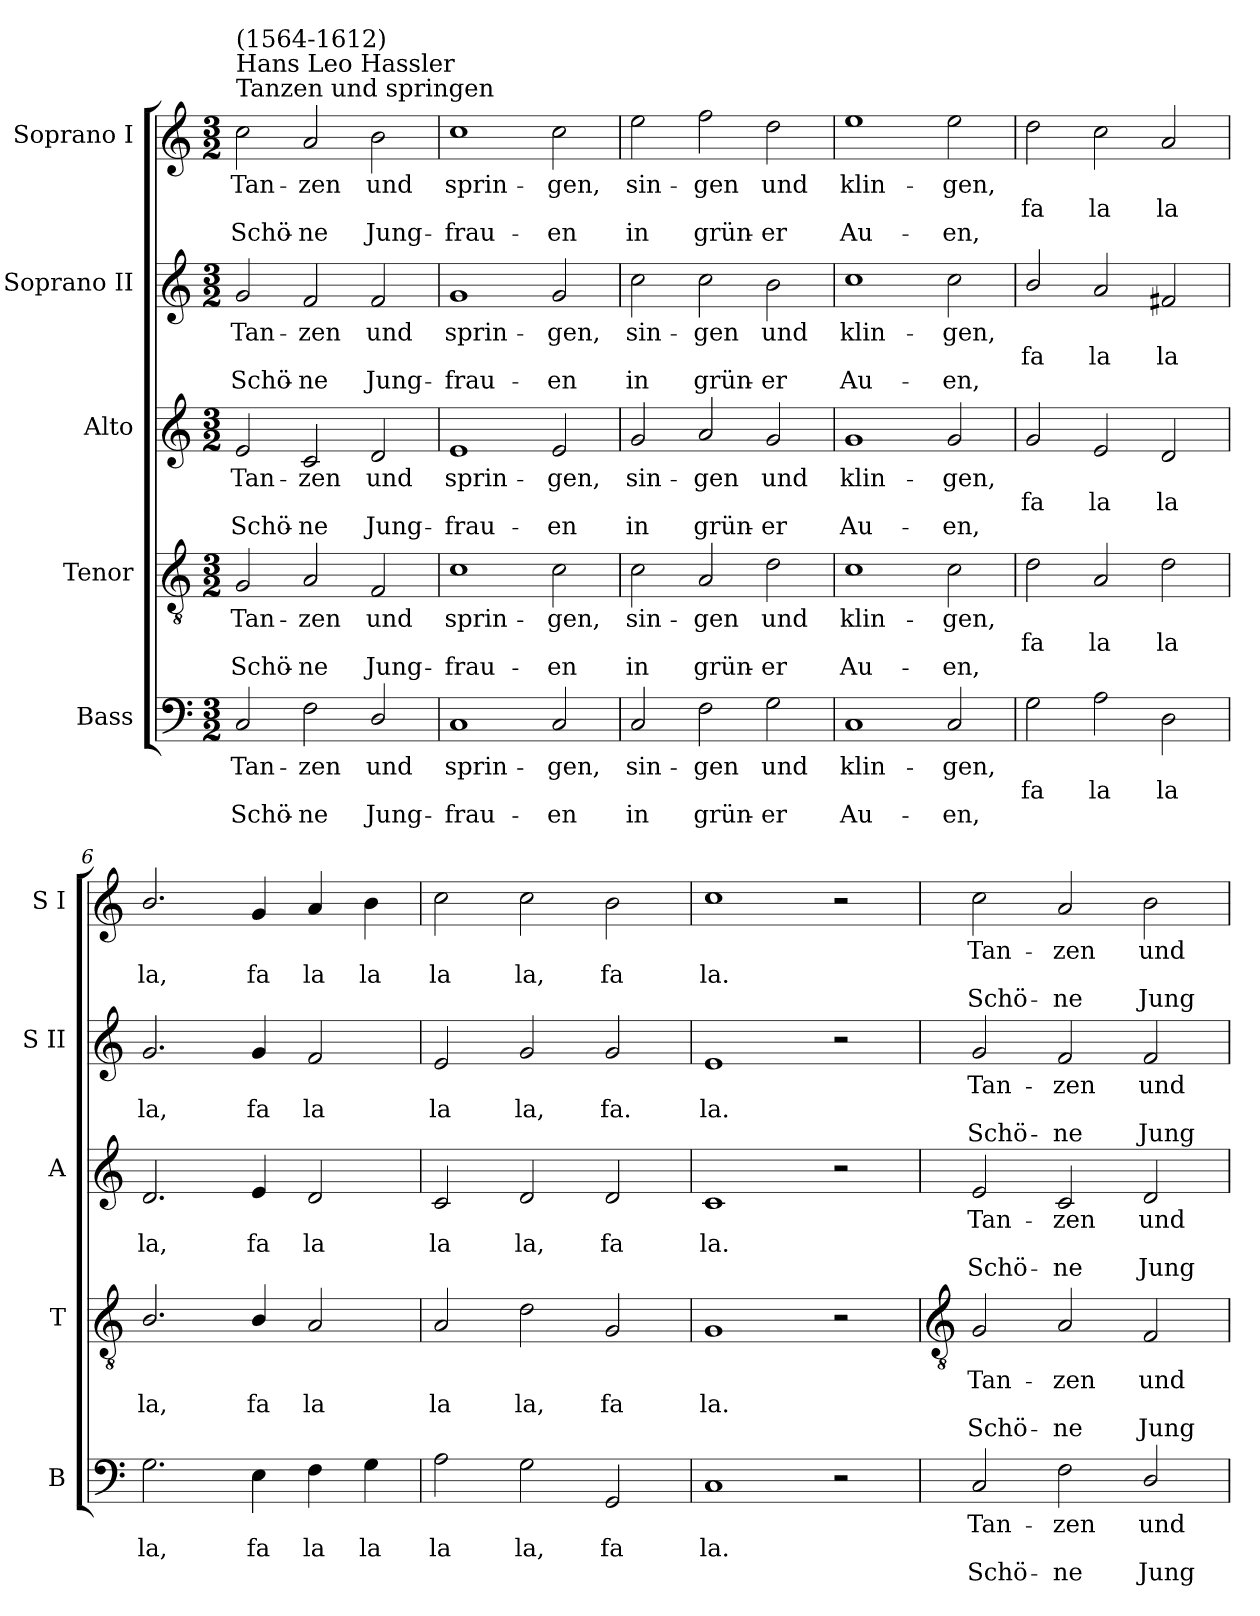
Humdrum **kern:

**kern	**text	**text	**text	**kern	**text	**text	**text	**kern	**text	**text	**text	**kern	**text	**text	**text	**kern	**text	**text	**text
*part5	*part5	*part5	*part5	*part4	*part4	*part4	*part4	*part3	*part3	*part3	*part3	*part2	*part2	*part2	*part2	*part1	*part1	*part1	*part1
*staff5	*staff5	*staff5	*staff5	*staff4	*staff4	*staff4	*staff4	*staff3	*staff3	*staff3	*staff3	*staff2	*staff2	*staff2	*staff2	*staff1	*staff1	*staff1	*staff1
*I"Bass	*	*	*	*I"Tenor	*	*	*	*I"Alto	*	*	*	*I"Soprano II	*	*	*	*I"Soprano I	*	*	*
*I'B	*	*	*	*I'T	*	*	*	*I'A	*	*	*	*I'S II	*	*	*	*I'S I	*	*	*
*clefF4	*	*	*	*clefGv2	*	*	*	*clefG2	*	*	*	*clefG2	*	*	*	*clefG2	*	*	*
*k[]	*	*	*	*k[]	*	*	*	*k[]	*	*	*	*k[]	*	*	*	*k[]	*	*	*
*M3/2	*	*	*	*M3/2	*	*	*	*M3/2	*	*	*	*M3/2	*	*	*	*M3/2	*	*	*
=1	=1	=1	=1	=1	=1	=1	=1	=1	=1	=1	=1	=1	=1	=1	=1	=1	=1	=1	=1
!	!	!	!	!	!	!	!	!	!	!	!	!	!	!	!	!LO:TX:a:t=Tanzen und springen	!	!	!
!	!	!	!	!	!	!	!	!	!	!	!	!	!	!	!	!LO:TX:a:t=Hans Leo Hassler	!	!	!
!	!	!	!	!	!	!	!	!	!	!	!	!	!	!	!	!LO:TX:a:t=(1564-1612)	!	!	!
!	!LO:LY:b	!	!LO:LY:b	!	!LO:LY:b	!	!LO:LY:b	!	!LO:LY:b	!	!LO:LY:b	!	!LO:LY:b	!	!LO:LY:b	!	!LO:LY:b	!	!LO:LY:b
2C/	Tan-	.	-Schö-	2G/	Tan-	.	-Schö-	2e/	Tan-	.	-Schö-	2g/	Tan-	.	-Schö-	2cc\	Tan-	.	-Schö-
!	!LO:LY:b	!	!LO:LY:b	!	!LO:LY:b	!	!LO:LY:b	!	!LO:LY:b	!	!LO:LY:b	!	!LO:LY:b	!	!LO:LY:b	!	!LO:LY:b	!	!LO:LY:b
2F\	-zen	.	ne	2A/	-zen	.	ne	2c/	-zen	.	ne	2f/	-zen	.	ne	2a/	-zen	.	ne
!	!LO:LY:b	!	!LO:LY:b	!	!LO:LY:b	!	!LO:LY:b	!	!LO:LY:b	!	!LO:LY:b	!	!LO:LY:b	!	!LO:LY:b	!	!LO:LY:b	!	!LO:LY:b
2D/	und	.	Jung-	2F/	und	.	Jung-	2d/	und	.	Jung-	2f/	und	.	Jung-	2b\	und	.	Jung-
=2	=2	=2	=2	=2	=2	=2	=2	=2	=2	=2	=2	=2	=2	=2	=2	=2	=2	=2	=2
!	!LO:LY:b	!	!LO:LY:b	!	!LO:LY:b	!	!LO:LY:b	!	!LO:LY:b	!	!LO:LY:b	!	!LO:LY:b	!	!LO:LY:b	!	!LO:LY:b	!	!LO:LY:b
1C	-sprin-	.	-frau-	1c	-sprin-	.	-frau-	1e	-sprin-	.	-frau-	1g	-sprin-	.	-frau-	1cc	-sprin-	.	-frau-
!	!LO:LY:b	!	!LO:LY:b	!	!LO:LY:b	!	!LO:LY:b	!	!LO:LY:b	!	!LO:LY:b	!	!LO:LY:b	!	!LO:LY:b	!	!LO:LY:b	!	!LO:LY:b
2C/	-gen,	.	en	2c\	-gen,	.	en	2e/	-gen,	.	en	2g/	-gen,	.	en	2cc\	-gen,	.	en
=3	=3	=3	=3	=3	=3	=3	=3	=3	=3	=3	=3	=3	=3	=3	=3	=3	=3	=3	=3
!	!LO:LY:b	!	!LO:LY:b	!	!LO:LY:b	!	!LO:LY:b	!	!LO:LY:b	!	!LO:LY:b	!	!LO:LY:b	!	!LO:LY:b	!	!LO:LY:b	!	!LO:LY:b
2C/	sin-	.	-in	2c\	sin-	.	-in	2g/	sin-	.	-in	2cc\	sin-	.	-in	2ee\	sin-	.	-in
!	!LO:LY:b	!	!LO:LY:b	!	!LO:LY:b	!	!LO:LY:b	!	!LO:LY:b	!	!LO:LY:b	!	!LO:LY:b	!	!LO:LY:b	!	!LO:LY:b	!	!LO:LY:b
2F\	gen	.	grün-	2A/	gen	.	grün-	2a/	gen	.	grün-	2cc\	gen	.	grün-	2ff\	gen	.	grün-
!	!LO:LY:b	!	!LO:LY:b	!	!LO:LY:b	!	!LO:LY:b	!	!LO:LY:b	!	!LO:LY:b	!	!LO:LY:b	!	!LO:LY:b	!	!LO:LY:b	!	!LO:LY:b
2G\	-und	.	er	2d\	-und	.	er	2g/	-und	.	er	2b\	-und	.	er	2dd\	-und	.	er
=4	=4	=4	=4	=4	=4	=4	=4	=4	=4	=4	=4	=4	=4	=4	=4	=4	=4	=4	=4
!	!LO:LY:b	!	!LO:LY:b	!	!LO:LY:b	!	!LO:LY:b	!	!LO:LY:b	!	!LO:LY:b	!	!LO:LY:b	!	!LO:LY:b	!	!LO:LY:b	!	!LO:LY:b
1C	klin-	.	-Au-	1c	klin-	.	-Au-	1g	klin-	.	-Au-	1cc	klin-	.	-Au-	1ee	klin-	.	-Au-
!	!LO:LY:b	!	!LO:LY:b	!	!LO:LY:b	!	!LO:LY:b	!	!LO:LY:b	!	!LO:LY:b	!	!LO:LY:b	!	!LO:LY:b	!	!LO:LY:b	!	!LO:LY:b
2C/	-gen,	.	en,	2c\	-gen,	.	en,	2g/	-gen,	.	en,	2cc\	-gen,	.	en,	2ee\	-gen,	.	en,
=5	=5	=5	=5	=5	=5	=5	=5	=5	=5	=5	=5	=5	=5	=5	=5	=5	=5	=5	=5
!	!	!LO:LY:b	!	!	!	!LO:LY:b	!	!	!	!LO:LY:b	!	!	!	!LO:LY:b	!	!	!	!LO:LY:b	!
2G\	.	fa	.	2d\	.	fa	.	2g/	.	fa	.	2b/	.	fa	.	2dd\	.	fa	.
!	!	!LO:LY:b	!	!	!	!LO:LY:b	!	!	!	!LO:LY:b	!	!	!	!LO:LY:b	!	!	!	!LO:LY:b	!
2A\	.	la	.	2A/	.	la	.	2e/	.	la	.	2a/	.	la	.	2cc\	.	la	.
!	!	!LO:LY:b	!	!	!	!LO:LY:b	!	!	!	!LO:LY:b	!	!	!	!LO:LY:b	!	!	!	!LO:LY:b	!
2D\	.	la	.	2d\	.	la	.	2d/	.	la	.	2f#X/	.	la	.	2a/	.	la	.
=6	=6	=6	=6	=6	=6	=6	=6	=6	=6	=6	=6	=6	=6	=6	=6	=6	=6	=6	=6
!	!	!LO:LY:b	!	!	!	!LO:LY:b	!	!	!	!LO:LY:b	!	!	!	!LO:LY:b	!	!	!	!LO:LY:b	!
2.G\	.	la,	.	2.B/	.	la,	.	2.d/	.	la,	.	2.g/	.	la,	.	2.b/	.	la,	.
!	!	!LO:LY:b	!	!	!	!LO:LY:b	!	!	!	!LO:LY:b	!	!	!	!LO:LY:b	!	!	!	!LO:LY:b	!
4E\	.	fa	.	4B/	.	fa	.	4e/	.	fa	.	4g/	.	fa	.	4g/	.	fa	.
!	!	!LO:LY:b	!	!	!	!LO:LY:b	!	!	!	!LO:LY:b	!	!	!	!LO:LY:b	!	!	!	!LO:LY:b	!
4F\	.	la	.	2A/	.	la	.	2d/	.	la	.	2f/	.	la	.	4a/	.	la	.
!	!	!LO:LY:b	!	!	!	!	!	!	!	!	!	!	!	!	!	!	!	!LO:LY:b	!
4G\	.	la	.	.	.	.	.	.	.	.	.	.	.	.	.	4b\	.	la	.
!!LO:PB:g=z
=7	=7	=7	=7	=7	=7	=7	=7	=7	=7	=7	=7	=7	=7	=7	=7	=7	=7	=7	=7
!	!	!LO:LY:b	!	!	!	!LO:LY:b	!	!	!	!LO:LY:b	!	!	!	!LO:LY:b	!	!	!	!LO:LY:b	!
2A\	.	la	.	2A/	.	la	.	2c/	.	la	.	2e/	.	la	.	2cc\	.	la	.
!	!	!LO:LY:b	!	!	!	!LO:LY:b	!	!	!	!LO:LY:b	!	!	!	!LO:LY:b	!	!	!	!LO:LY:b	!
2G\	.	la,	.	2d\	.	la,	.	2d/	.	la,	.	2g/	.	la,	.	2cc\	.	la,	.
!	!	!LO:LY:b	!	!	!	!LO:LY:b	!	!	!	!LO:LY:b	!	!	!	!LO:LY:b	!	!	!	!LO:LY:b	!
2GG/	.	fa	.	2G/	.	fa	.	2d/	.	fa	.	2g/	.	fa.	.	2b\	.	fa	.
=8	=8	=8	=8	=8	=8	=8	=8	=8	=8	=8	=8	=8	=8	=8	=8	=8	=8	=8	=8
!	!	!LO:LY:b	!	!	!	!LO:LY:b	!	!	!	!LO:LY:b	!	!	!	!LO:LY:b	!	!	!	!LO:LY:b	!
1C	.	la.	.	1G	.	la.	.	1c	.	la.	.	1e	.	la.	.	1cc	.	la.	.
2r	.	.	.	2r	.	.	.	2r	.	.	.	2r	.	.	.	2r	.	.	.
=9	=9	=9	=9	=9	=9	=9	=9	=9	=9	=9	=9	=9	=9	=9	=9	=9	=9	=9	=9
*	*	*	*	*clefGv2	*	*	*	*	*	*	*	*	*	*	*	*	*	*	*
!	!LO:LY:b	!	!LO:LY:b	!	!LO:LY:b	!	!LO:LY:b	!	!LO:LY:b	!	!LO:LY:b	!	!LO:LY:b	!	!LO:LY:b	!	!LO:LY:b	!	!LO:LY:b
2C/	Tan-	.	-Schö-	2G/	Tan-	.	-Schö-	2e/	Tan-	.	-Schö-	2g/	Tan-	.	-Schö-	2cc\	Tan-	.	-Schö-
!	!LO:LY:b	!	!LO:LY:b	!	!LO:LY:b	!	!LO:LY:b	!	!LO:LY:b	!	!LO:LY:b	!	!LO:LY:b	!	!LO:LY:b	!	!LO:LY:b	!	!LO:LY:b
2F\	-zen	.	ne	2A/	-zen	.	ne	2c/	-zen	.	ne	2f/	-zen	.	ne	2a/	-zen	.	ne
!	!LO:LY:b	!	!LO:LY:b	!	!LO:LY:b	!	!LO:LY:b	!	!LO:LY:b	!	!LO:LY:b	!	!LO:LY:b	!	!LO:LY:b	!	!LO:LY:b	!	!LO:LY:b
2D/	und	.	Jung-	2F/	und	.	Jung-	2d/	und	.	Jung-	2f/	und	.	Jung-	2b\	und	.	Jung-
=	=	=	=	=	=	=	=	=	=	=	=	=	=	=	=	=	=	=	=
*-	*-	*-	*-	*-	*-	*-	*-	*-	*-	*-	*-	*-	*-	*-	*-	*-	*-	*-	*-
